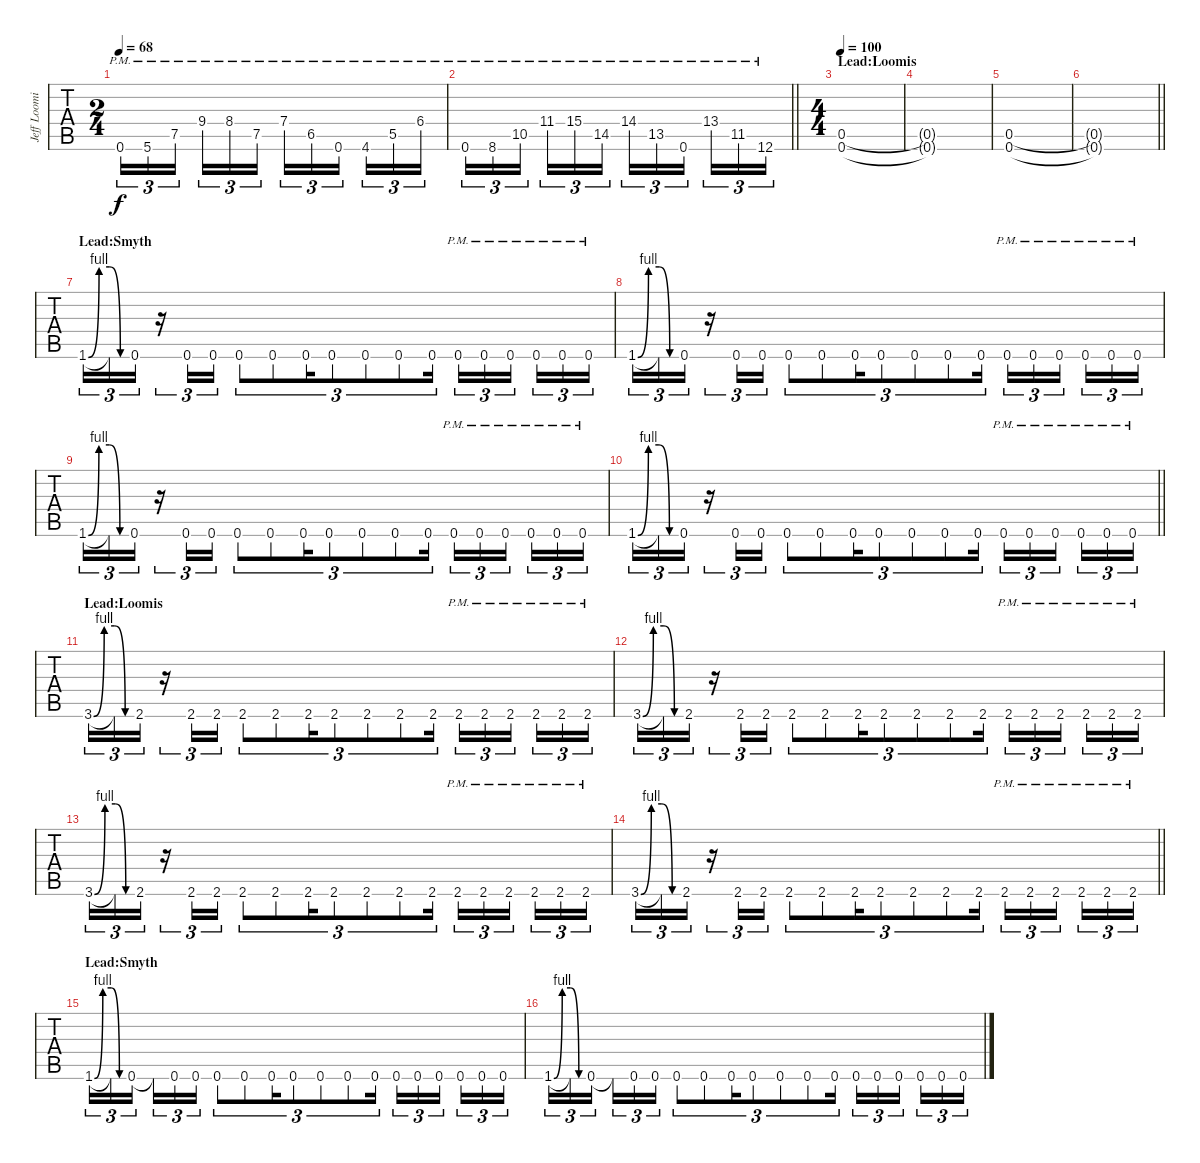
\track ("Jeff Loomis" "Jeff Loomi") {instrument distortionguitar}
\staff {tabs}
\tuning (Eb4 Bb3 Gb3 Db3 Ab2 Db2) {hide}
\ts (2 4)
\tempo 68
\clef g2
\ks c
0.6{pm}.16{tu (3 2) dy f} 5.6{pm}.16{tu (3 2)} 7.5{pm}.16{tu (3 2) beam splitsecondary} 9.4{pm}.16{tu (3 2)} 8.4{pm}.16{tu (3 2)} 7.5{pm}.16{tu (3 2)} 7.4{pm}.16{tu (3 2)} 6.5{pm}.16{tu (3 2)} 0.6{pm}.16{tu (3 2) beam splitsecondary} 4.6{pm}.16{tu (3 2)} 5.5{pm}.16{tu (3 2)} 6.4{pm}.16{tu (3 2)} |
\barLineRight lightlight
0.6{pm}.16{tu (3 2)} 8.6{pm}.16{tu (3 2)} 10.5{pm}.16{tu (3 2) beam splitsecondary} 11.4{pm}.16{tu (3 2)} 15.4{pm}.16{tu (3 2)} 14.5{pm}.16{tu (3 2)} 14.4{pm}.16{tu (3 2)} 13.5{pm}.16{tu (3 2)} 0.6{pm}.16{tu (3 2) beam splitsecondary} 13.4{pm}.16{tu (3 2)} 11.5{pm}.16{tu (3 2)} 12.6{pm}.16{tu (3 2)} |
\ts (4 4)
\section ("" "Lead:Loomis")
\tempo 100
(0.5 0.6).1 |
(0.5{t} 0.6{t}).1 |
(0.5 0.6).1 |
\barLineRight lightlight
(0.5{t} 0.6{t}).1 |
\section ("" "Lead:Smyth")
1.6{be (custom 0 0 15 4 30 4 45 0 60 0)}.16{tu (3 2)} 1.6{t}.16{tu (3 2)} 0.6.16{tu (3 2)} r.16{tu (3 2)} 0.6.16{tu (3 2)} 0.6.16{tu (3 2)} 0.6.8{tu (3 2)} 0.6.8{tu (3 2)} 0.6.16{tu (3 2)} 0.6.8{tu (3 2)} 0.6.8{tu (3 2)} 0.6.8{tu (3 2)} 0.6.16{tu (3 2)} 0.6{pm}.16{tu (3 2)} 0.6{pm}.16{tu (3 2)} 0.6{pm}.16{tu (3 2) beam splitsecondary} 0.6{pm}.16{tu (3 2)} 0.6{pm}.16{tu (3 2)} 0.6{pm}.16{tu (3 2)} |
1.6{be (custom 0 0 15 4 30 4 45 0 60 0)}.16{tu (3 2)} 1.6{t}.16{tu (3 2)} 0.6.16{tu (3 2)} r.16{tu (3 2)} 0.6.16{tu (3 2)} 0.6.16{tu (3 2)} 0.6.8{tu (3 2)} 0.6.8{tu (3 2)} 0.6.16{tu (3 2)} 0.6.8{tu (3 2)} 0.6.8{tu (3 2)} 0.6.8{tu (3 2)} 0.6.16{tu (3 2)} 0.6{pm}.16{tu (3 2)} 0.6{pm}.16{tu (3 2)} 0.6{pm}.16{tu (3 2) beam splitsecondary} 0.6{pm}.16{tu (3 2)} 0.6{pm}.16{tu (3 2)} 0.6{pm}.16{tu (3 2)} |
1.6{be (custom 0 0 15 4 30 4 45 0 60 0)}.16{tu (3 2)} 1.6{t}.16{tu (3 2)} 0.6.16{tu (3 2)} r.16{tu (3 2)} 0.6.16{tu (3 2)} 0.6.16{tu (3 2)} 0.6.8{tu (3 2)} 0.6.8{tu (3 2)} 0.6.16{tu (3 2)} 0.6.8{tu (3 2)} 0.6.8{tu (3 2)} 0.6.8{tu (3 2)} 0.6.16{tu (3 2)} 0.6{pm}.16{tu (3 2)} 0.6{pm}.16{tu (3 2)} 0.6{pm}.16{tu (3 2) beam splitsecondary} 0.6{pm}.16{tu (3 2)} 0.6{pm}.16{tu (3 2)} 0.6{pm}.16{tu (3 2)} |
\barLineRight lightlight
1.6{be (custom 0 0 15 4 30 4 45 0 60 0)}.16{tu (3 2)} 1.6{t}.16{tu (3 2)} 0.6.16{tu (3 2)} r.16{tu (3 2)} 0.6.16{tu (3 2)} 0.6.16{tu (3 2)} 0.6.8{tu (3 2)} 0.6.8{tu (3 2)} 0.6.16{tu (3 2)} 0.6.8{tu (3 2)} 0.6.8{tu (3 2)} 0.6.8{tu (3 2)} 0.6.16{tu (3 2)} 0.6{pm}.16{tu (3 2)} 0.6{pm}.16{tu (3 2)} 0.6{pm}.16{tu (3 2) beam splitsecondary} 0.6{pm}.16{tu (3 2)} 0.6{pm}.16{tu (3 2)} 0.6{pm}.16{tu (3 2)} |
\section ("" "Lead:Loomis")
3.6{be (custom 0 0 15 4 30 4 45 0 60 0)}.16{tu (3 2)} 3.6{t}.16{tu (3 2)} 2.6.16{tu (3 2)} r.16{tu (3 2)} 2.6.16{tu (3 2)} 2.6.16{tu (3 2)} 2.6.8{tu (3 2)} 2.6.8{tu (3 2)} 2.6.16{tu (3 2)} 2.6.8{tu (3 2)} 2.6.8{tu (3 2)} 2.6.8{tu (3 2)} 2.6.16{tu (3 2)} 2.6{pm}.16{tu (3 2)} 2.6{pm}.16{tu (3 2)} 2.6{pm}.16{tu (3 2) beam splitsecondary} 2.6{pm}.16{tu (3 2)} 2.6{pm}.16{tu (3 2)} 2.6{pm}.16{tu (3 2)} |
3.6{be (custom 0 0 15 4 30 4 45 0 60 0)}.16{tu (3 2)} 3.6{t}.16{tu (3 2)} 2.6.16{tu (3 2)} r.16{tu (3 2)} 2.6.16{tu (3 2)} 2.6.16{tu (3 2)} 2.6.8{tu (3 2)} 2.6.8{tu (3 2)} 2.6.16{tu (3 2)} 2.6.8{tu (3 2)} 2.6.8{tu (3 2)} 2.6.8{tu (3 2)} 2.6.16{tu (3 2)} 2.6{pm}.16{tu (3 2)} 2.6{pm}.16{tu (3 2)} 2.6{pm}.16{tu (3 2) beam splitsecondary} 2.6{pm}.16{tu (3 2)} 2.6{pm}.16{tu (3 2)} 2.6{pm}.16{tu (3 2)} |
3.6{be (custom 0 0 15 4 30 4 45 0 60 0)}.16{tu (3 2)} 3.6{t}.16{tu (3 2)} 2.6.16{tu (3 2)} r.16{tu (3 2)} 2.6.16{tu (3 2)} 2.6.16{tu (3 2)} 2.6.8{tu (3 2)} 2.6.8{tu (3 2)} 2.6.16{tu (3 2)} 2.6.8{tu (3 2)} 2.6.8{tu (3 2)} 2.6.8{tu (3 2)} 2.6.16{tu (3 2)} 2.6{pm}.16{tu (3 2)} 2.6{pm}.16{tu (3 2)} 2.6{pm}.16{tu (3 2) beam splitsecondary} 2.6{pm}.16{tu (3 2)} 2.6{pm}.16{tu (3 2)} 2.6{pm}.16{tu (3 2)} |
\barLineRight lightlight
3.6{be (custom 0 0 15 4 30 4 45 0 60 0)}.16{tu (3 2)} 3.6{t}.16{tu (3 2)} 2.6.16{tu (3 2)} r.16{tu (3 2)} 2.6.16{tu (3 2)} 2.6.16{tu (3 2)} 2.6.8{tu (3 2)} 2.6.8{tu (3 2)} 2.6.16{tu (3 2)} 2.6.8{tu (3 2)} 2.6.8{tu (3 2)} 2.6.8{tu (3 2)} 2.6.16{tu (3 2)} 2.6{pm}.16{tu (3 2)} 2.6{pm}.16{tu (3 2)} 2.6{pm}.16{tu (3 2) beam splitsecondary} 2.6{pm}.16{tu (3 2)} 2.6{pm}.16{tu (3 2)} 2.6{pm}.16{tu (3 2)} |
\section ("" "Lead:Smyth")
1.6{be (custom 0 0 15 4 30 4 45 0 60 0)}.16{tu (3 2)} 1.6{t}.16{tu (3 2)} 0.6.16{tu (3 2) beam splitsecondary} 0.6{t}.16{tu (3 2)} 0.6.16{tu (3 2)} 0.6.16{tu (3 2)} 0.6.8{tu (3 2)} 0.6.8{tu (3 2)} 0.6.16{tu (3 2)} 0.6.8{tu (3 2)} 0.6.8{tu (3 2)} 0.6.8{tu (3 2)} 0.6.16{tu (3 2)} 0.6.16{tu (3 2)} 0.6.16{tu (3 2)} 0.6.16{tu (3 2) beam splitsecondary} 0.6.16{tu (3 2)} 0.6.16{tu (3 2)} 0.6.16{tu (3 2)} |
1.6{be (custom 0 0 15 4 30 4 45 0 60 0)}.16{tu (3 2)} 1.6{t}.16{tu (3 2)} 0.6.16{tu (3 2) beam splitsecondary} 0.6{t}.16{tu (3 2)} 0.6.16{tu (3 2)} 0.6.16{tu (3 2)} 0.6.8{tu (3 2)} 0.6.8{tu (3 2)} 0.6.16{tu (3 2)} 0.6.8{tu (3 2)} 0.6.8{tu (3 2)} 0.6.8{tu (3 2)} 0.6.16{tu (3 2)} 0.6.16{tu (3 2)} 0.6.16{tu (3 2)} 0.6.16{tu (3 2) beam splitsecondary} 0.6.16{tu (3 2)} 0.6.16{tu (3 2)} 0.6.16{tu (3 2)}
